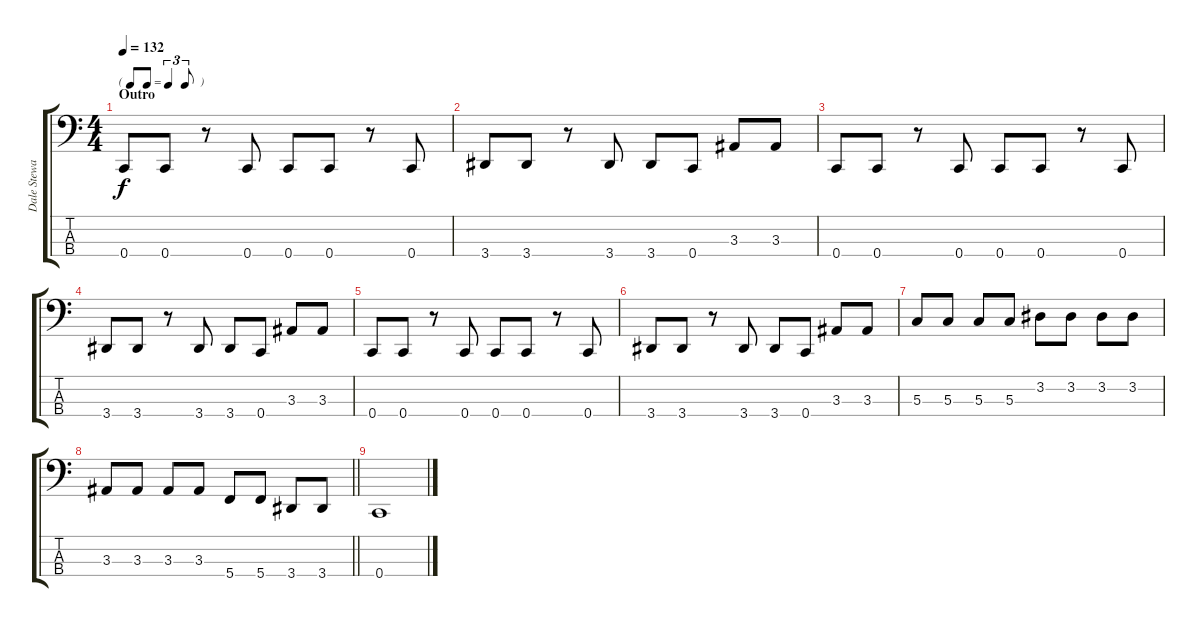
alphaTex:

\track ("Dale Stewart" "Dale Stewa") {instrument electricbassfinger}
\staff {score tabs}
\tuning (F2 C2 G1 C1) {hide}
\ts (4 4)
\tf triplet8th
\section ("" "Outro")
\tempo 132
\clef f4
\ks c
0.4.8{dy f} 0.4.8 r.8 0.4.8 0.4.8 0.4.8 r.8 0.4.8 |
3.4.8 3.4.8 r.8 3.4.8 3.4.8 0.4.8 3.3.8 3.3.8 |
0.4.8 0.4.8 r.8 0.4.8 0.4.8 0.4.8 r.8 0.4.8 |
3.4.8 3.4.8 r.8 3.4.8 3.4.8 0.4.8 3.3.8 3.3.8 |
0.4.8 0.4.8 r.8 0.4.8 0.4.8 0.4.8 r.8 0.4.8 |
3.4.8 3.4.8 r.8 3.4.8 3.4.8 0.4.8 3.3.8 3.3.8 |
5.3.8 5.3.8 5.3.8 5.3.8 3.2.8 3.2.8 3.2.8 3.2.8 |
\barLineRight lightlight
3.3.8 3.3.8 3.3.8 3.3.8 5.4.8 5.4.8 3.4.8 3.4.8 |
0.4.1
